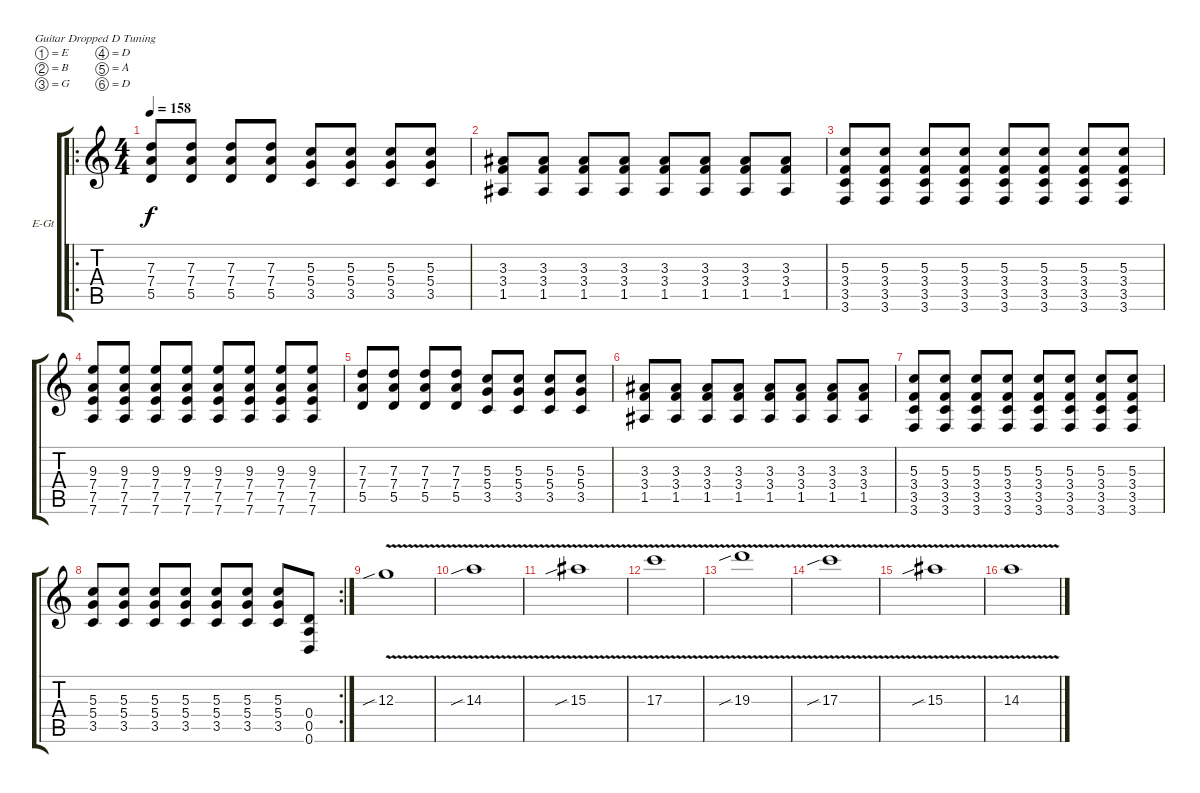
\bracketExtendMode groupsimilarinstruments
\firstSystemTrackNameOrientation horizontal
\otherSystemsTrackNameOrientation horizontal
\track ("Electric Guitar" "E-Gt") {instrument distortionguitar}
\staff {score tabs}
\tuning (E4 B3 G3 D3 A2 D2)
\ro
\ts (4 4)
\tempo 158
\clef g2
\scale
0.373737
\ks c
(7.3 7.4 5.5).8{dy f} (7.3 7.4 5.5).8 (7.3 7.4 5.5).8 (7.3 7.4 5.5).8 (5.3 5.4 3.5).8 (5.3 5.4 3.5).8 (5.3 5.4 3.5).8 (5.3 5.4 3.5).8 |
\scale
0.313131 (3.3 3.4 1.5).8 (3.3 3.4 1.5).8 (3.3 3.4 1.5).8 (3.3 3.4 1.5).8 (3.3 3.4 1.5).8 (3.3 3.4 1.5).8 (3.3 3.4 1.5).8 (3.3 3.4 1.5).8 |
\scale
0.333333 (5.3 3.4 3.5 3.6).8 (5.3 3.4 3.5 3.6).8 (5.3 3.4 3.5 3.6).8 (5.3 3.4 3.5 3.6).8 (5.3 3.4 3.5 3.6).8 (5.3 3.4 3.5 3.6).8 (5.3 3.4 3.5 3.6).8 (5.3 3.4 3.5 3.6).8 |
\scale
0.333333 (9.3 7.4 7.5 7.6).8 (9.3 7.4 7.5 7.6).8 (9.3 7.4 7.5 7.6).8 (9.3 7.4 7.5 7.6).8 (9.3 7.4 7.5 7.6).8 (9.3 7.4 7.5 7.6).8 (9.3 7.4 7.5 7.6).8 (9.3 7.4 7.5 7.6).8 |
\scale
0.333333 (7.3 7.4 5.5).8 (7.3 7.4 5.5).8 (7.3 7.4 5.5).8 (7.3 7.4 5.5).8 (5.3 5.4 3.5).8 (5.3 5.4 3.5).8 (5.3 5.4 3.5).8 (5.3 5.4 3.5).8 |
\scale
0.322917 (3.3 3.4 1.5).8 (3.3 3.4 1.5).8 (3.3 3.4 1.5).8 (3.3 3.4 1.5).8 (3.3 3.4 1.5).8 (3.3 3.4 1.5).8 (3.3 3.4 1.5).8 (3.3 3.4 1.5).8 |
\scale
0.322917 (5.3 3.4 3.5 3.6).8 (5.3 3.4 3.5 3.6).8 (5.3 3.4 3.5 3.6).8 (5.3 3.4 3.5 3.6).8 (5.3 3.4 3.5 3.6).8 (5.3 3.4 3.5 3.6).8 (5.3 3.4 3.5 3.6).8 (5.3 3.4 3.5 3.6).8 |
\rc 2
\scale
0.354167 (5.3 5.4 3.5).8 (5.3 5.4 3.5).8 (5.3 5.4 3.5).8 (5.3 5.4 3.5).8 (5.3 5.4 3.5).8 (5.3 5.4 3.5).8 (5.3 5.4 3.5).8 (0.4 0.5 0.6).8 |
\scale
0.333333 12.3{v sib}.1 |
\scale
0.333333 14.3{v sib}.1 |
\scale
0.333333 15.3{v sib}.1 |
\scale
0.333333 17.3{v}.1 |
\scale
0.333333 19.3{v sib}.1 |
\scale
0.333333 17.3{v sib}.1 |
\scale
0.333333 15.3{v sib}.1 |
\scale
0.333333 14.3{v}.1
